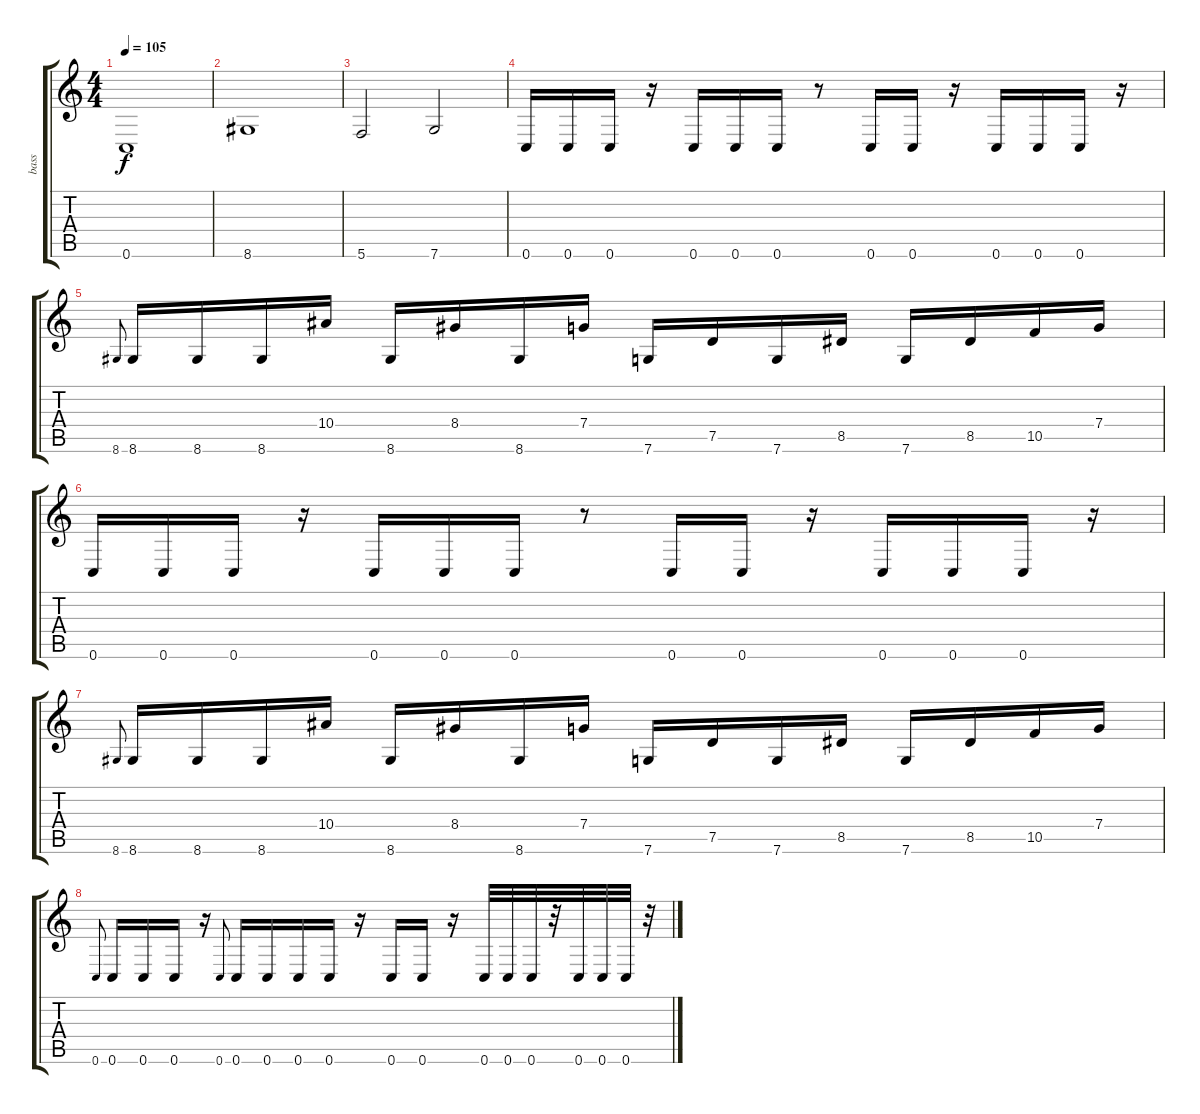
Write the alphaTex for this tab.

\track ("bass" "bass") {instrument electricbasspick}
\staff {score tabs}
\tuning (D4 A3 F3 C3 G2 C2) {hide}
\ts (4 4)
\tempo 105
\clef g2
\ks c
0.6{t}.1{dy f} |
8.6.1 |
5.6.2 7.6.2 |
0.6.16 0.6.16 0.6.16 r.16 0.6.16 0.6.16 0.6.16 r.8 0.6.16 0.6.16 r.16 0.6.16 0.6.16 0.6.16 r.16 |
8.6.8{gr onbeat} 8.6.16 8.6.16 8.6.16 10.4.16 8.6.16 8.4.16 8.6.16 7.4.16 7.6.16 7.5.16 7.6.16 8.5.16 7.6.16 8.5.16 10.5.16 7.4.16 |
0.6.16 0.6.16 0.6.16 r.16 0.6.16 0.6.16 0.6.16 r.8 0.6.16 0.6.16 r.16 0.6.16 0.6.16 0.6.16 r.16 |
8.6.8{gr onbeat} 8.6.16 8.6.16 8.6.16 10.4.16 8.6.16 8.4.16 8.6.16 7.4.16 7.6.16 7.5.16 7.6.16 8.5.16 7.6.16 8.5.16 10.5.16 7.4.16 |
0.6.8{gr onbeat} 0.6.16 0.6.16 0.6.16 r.16 0.6.8{gr onbeat} 0.6.16 0.6.16 0.6.16 0.6.16 r.16 0.6.16 0.6.16 r.16 0.6.32 0.6.32 0.6.32 r.32 0.6.32 0.6.32 0.6.32 r.32
